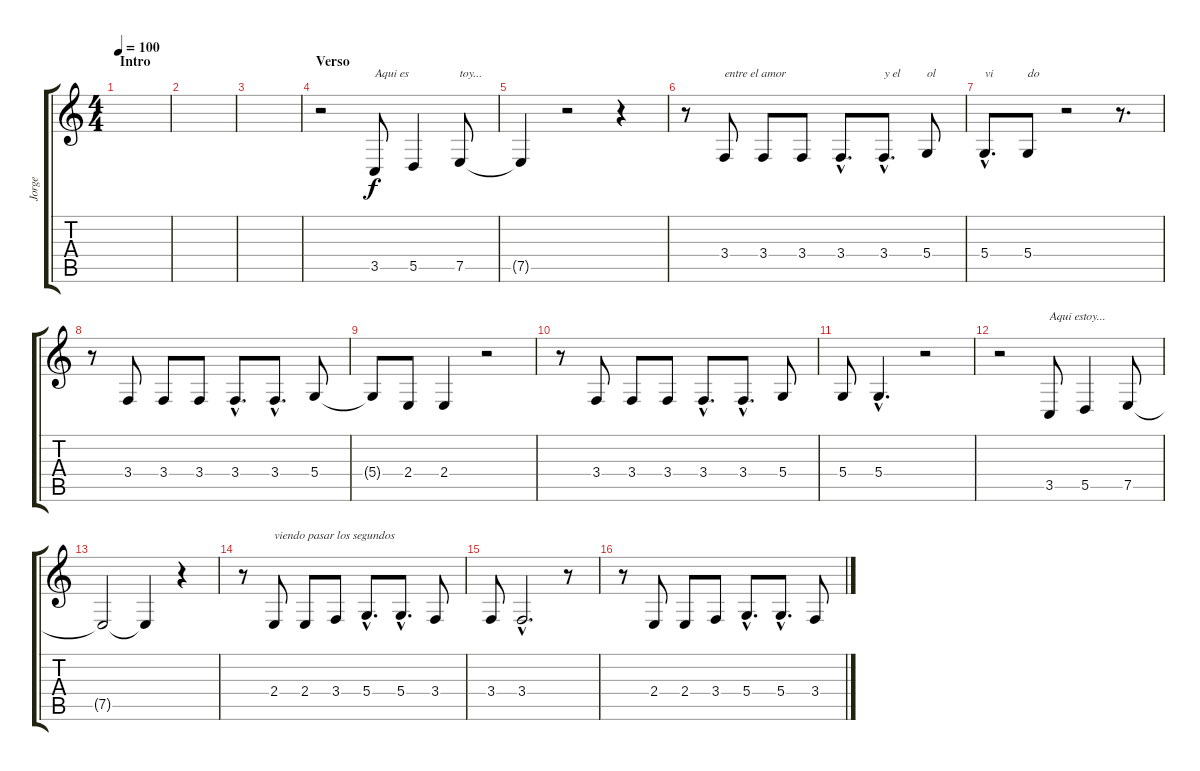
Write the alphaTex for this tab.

\track ("Jorge" "Jorge") {instrument cello}
\staff {score tabs}
\tuning (E4 B3 G3 D3 A2 E2) {hide}
\ts (4 4)
\section ("" "Intro")
\tempo 100
\clef g2
\ks c
|
|
|
\section ("" "Verso")
r.2 3.5.8{txt "Aqui es"} 5.5.4 7.5.8{txt "toy..."} |
7.5{t}.4 r.2 r.4 |
r.8 3.4.8{txt "entre el amor"} 3.4.8 3.4.8 3.4{hac}.8{d} 3.4{hac}.8{d txt "y el"} 5.4.8{txt "ol"} |
5.4{hac}.8{d txt "vi"} 5.4.8{txt "do"} r.2 r.8{d} |
r.8 3.4.8 3.4.8 3.4.8 3.4{hac}.8{d} 3.4{hac}.8{d} 5.4.8 |
5.4{t}.8 2.4.8 2.4.4 r.2 |
r.8 3.4.8 3.4.8 3.4.8 3.4{hac}.8{d} 3.4{hac}.8{d} 5.4.8 |
5.4.8 5.4{hac}.4{d} r.2 |
r.2 3.5.8{txt "Aqui estoy..."} 5.5.4 7.5.8 |
7.5{t}.2 7.5{t}.4 r.4 |
r.8 2.4.8{txt "viendo pasar los segundos"} 2.4.8 3.4.8 5.4{hac}.8{d} 5.4{hac}.8{d} 3.4.8 |
3.4.8 3.4{hac}.2{d} r.8 |
r.8 2.4.8 2.4.8 3.4.8 5.4{hac}.8{d} 5.4{hac}.8{d} 3.4.8
